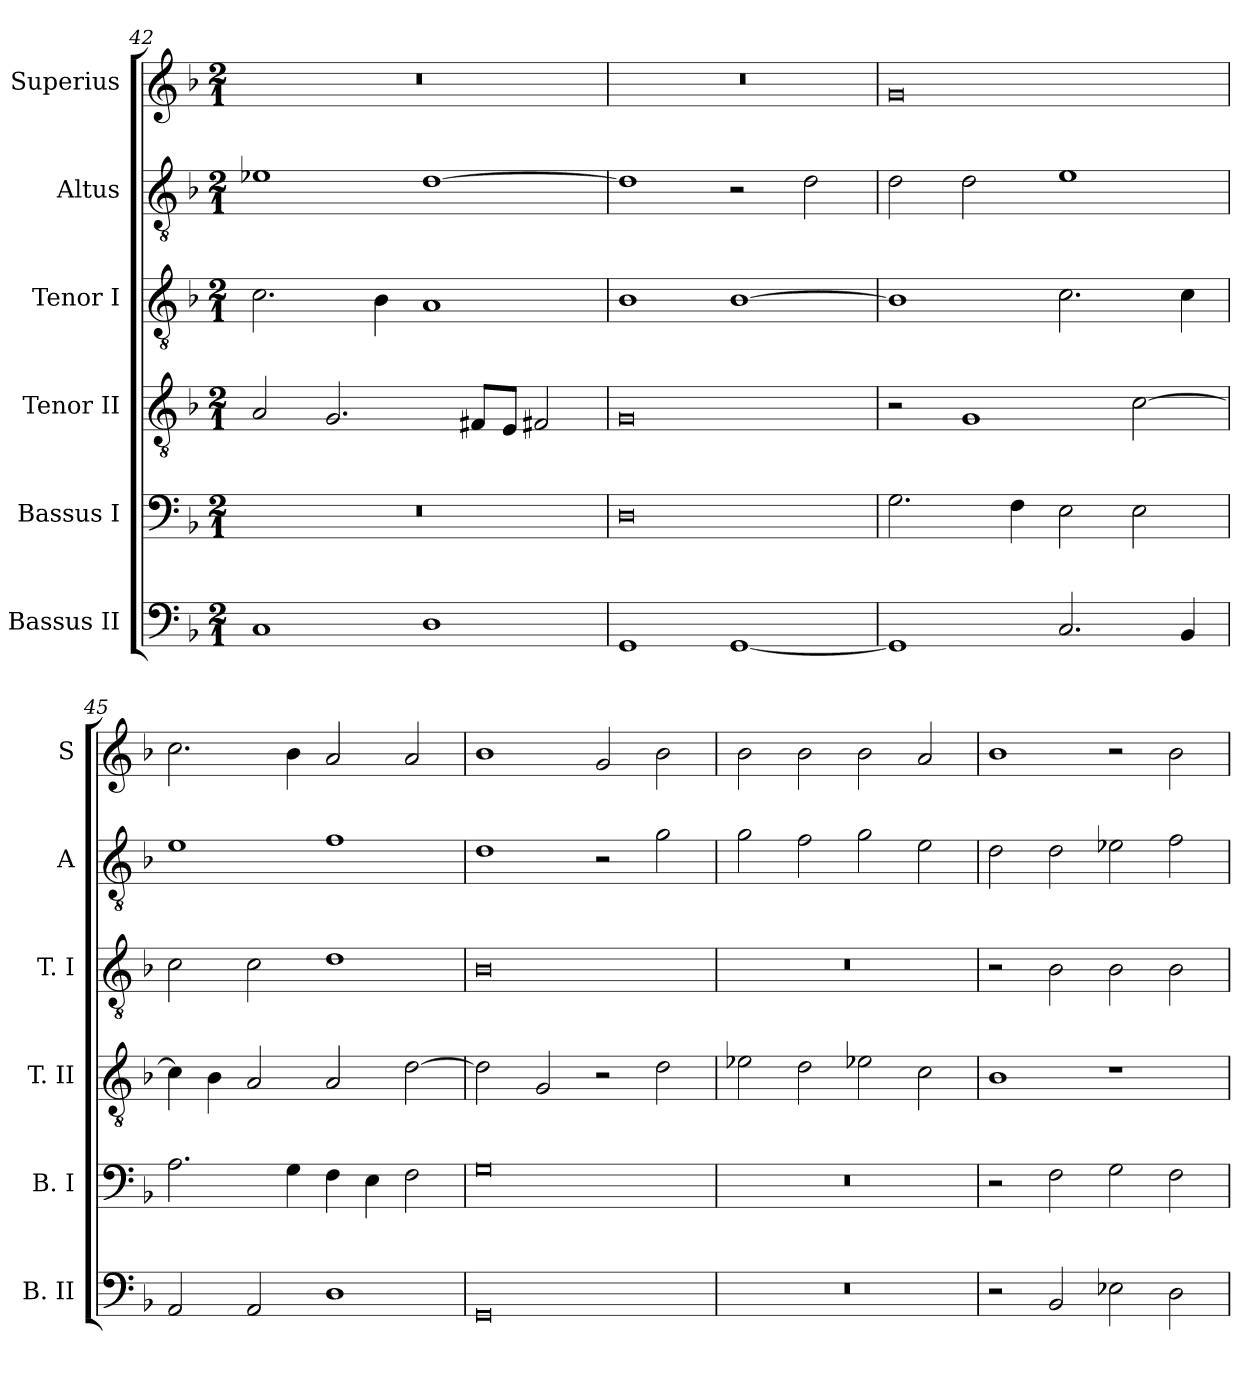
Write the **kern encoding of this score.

**kern	**kern	**kern	**kern	**kern	**kern
*part6	*part5	*part4	*part3	*part2	*part1
*staff6	*staff5	*staff4	*staff3	*staff2	*staff1
*I"Bassus II	*I"Bassus I	*I"Tenor II	*I"Tenor I	*I"Altus	*I"Superius
*I'B. II	*I'B. I	*I'T. II	*I'T. I	*I'A	*I'S
*clefF4	*clefF4	*clefGv2	*clefGv2	*clefGv2	*clefG2
*k[b-]	*k[b-]	*k[b-]	*k[b-]	*k[b-]	*k[b-]
*F:	*F:	*F:	*F:	*F:	*F:
*M2/1	*M2/1	*M2/1	*M2/1	*M2/1	*M2/1
=42	=42	=42	=42	=42	=42
1C	0r	2A	2.c	1e-X	0r
.	.	2.G	.	.	.
.	.	.	4B-	.	.
1D	.	.	1A	[1d	.
.	.	8F#XL	.	.	.
.	.	8EJ	.	.	.
.	.	2F#X	.	.	.
=43	=43	=43	=43	=43	=43
1GG	0D	0G	1B-	1d]	0r
[1GG	.	.	[1B-	2r	.
.	.	.	.	2d	.
=44	=44	=44	=44	=44	=44
1GG]	2.G	2r	1B-]	2d	0g
.	.	1G	.	2d	.
.	4F	.	.	.	.
2.C	2E	.	2.c	1e	.
.	2E	[2c	.	.	.
4BB-	.	.	4c	.	.
=45	=45	=45	=45	=45	=45
2AA	2.A	4c]	2c	1e	2.cc
.	.	4B-	.	.	.
2AA	.	2A	2c	.	.
.	4G	.	.	.	4b-
1D	4F	2A	1d	1f	2a
.	4E	.	.	.	.
.	2F	[2d	.	.	2a
=46	=46	=46	=46	=46	=46
0GG	0G	2d]	0B-	1d	1b-
.	.	2G	.	.	.
.	.	2r	.	2r	2g
.	.	2d	.	2g	2b-
=47	=47	=47	=47	=47	=47
0r	0r	2e-X	0r	2g	2b-
.	.	2d	.	2f	2b-
.	.	2e-X	.	2g	2b-
.	.	2c	.	2e	2a
=48	=48	=48	=48	=48	=48
2r	2r	1B-	2r	2d	1b-
2BB-	2F	.	2B-	2d	.
2E-X	2G	1r	2B-	2e-X	2r
2D	2F	.	2B-	2f	2b-
=	=	=	=	=	=
*-	*-	*-	*-	*-	*-
